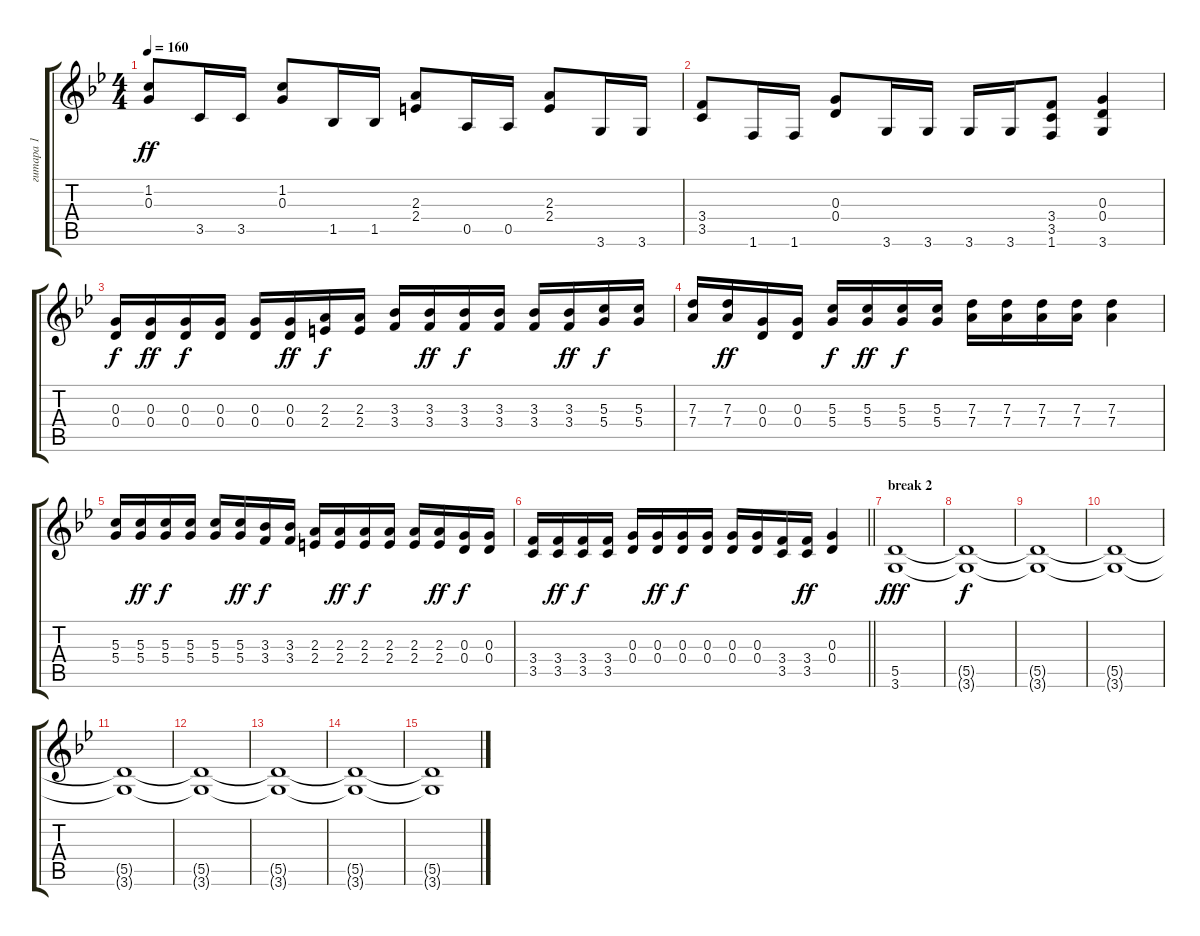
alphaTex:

\track ("гитара 1" "гитара 1") {instrument distortionguitar}
\staff {score tabs}
\tuning (E4 B3 G3 D3 A2 E2) {hide}
\ts (4 4)
\tempo 160
\clef g2
\ks gminor
(1.2 0.3).8{dy ff} 3.5.16 3.5.16 (1.2 0.3).8 1.5.16 1.5.16 (2.3 2.4).8 0.5.16 0.5.16 (2.3 2.4).8 3.6.16 3.6.16 |
(3.4 3.5).8 1.6.16 1.6.16 (0.3 0.4).8 3.6.16 3.6.16 3.6.16 3.6.16 (3.4 3.5 1.6).8 (0.3 0.4 3.6).4 |
(0.3 0.4).16{dy f} (0.3 0.4).16{dy ff} (0.3 0.4).16{dy f} (0.3 0.4).16 (0.3 0.4).16 (0.3 0.4).16{dy ff} (2.3 2.4).16{dy f} (2.3 2.4).16 (3.3 3.4).16 (3.3 3.4).16{dy ff} (3.3 3.4).16{dy f} (3.3 3.4).16 (3.3 3.4).16 (3.3 3.4).16{dy ff} (5.3 5.4).16{dy f} (5.3 5.4).16 |
(7.3 7.4).16 (7.3 7.4).16{dy ff} (0.3 0.4).16 (0.3 0.4).16 (5.3 5.4).16{dy f} (5.3 5.4).16{dy ff} (5.3 5.4).16{dy f} (5.3 5.4).16 (7.3 7.4).16 (7.3 7.4).16 (7.3 7.4).16 (7.3 7.4).16 (7.3 7.4).4 |
(5.3 5.4).16 (5.3 5.4).16{dy ff} (5.3 5.4).16{dy f} (5.3 5.4).16 (5.3 5.4).16 (5.3 5.4).16{dy ff} (3.3 3.4).16{dy f} (3.3 3.4).16 (2.3 2.4).16 (2.3 2.4).16{dy ff} (2.3 2.4).16{dy f} (2.3 2.4).16 (2.3 2.4).16 (2.3 2.4).16{dy ff} (0.3 0.4).16{dy f} (0.3 0.4).16 |
\barLineRight lightlight
(3.4 3.5).16 (3.4 3.5).16{dy ff} (3.4 3.5).16{dy f} (3.4 3.5).16 (0.3 0.4).16 (0.3 0.4).16{dy ff} (0.3 0.4).16{dy f} (0.3 0.4).16 (0.3 0.4).16 (0.3 0.4).16 (3.4 3.5).16 (3.4 3.5).16{dy ff} (0.3 0.4).4 |
\section ("" "break 2")
(5.5 3.6).1{dy fff} |
(5.5{t} 3.6{t}).1{dy f} |
(5.5{t} 3.6{t}).1 |
(5.5{t} 3.6{t}).1 |
(5.5{t} 3.6{t}).1 |
(5.5{t} 3.6{t}).1 |
(5.5{t} 3.6{t}).1 |
(5.5{t} 3.6{t}).1 |
(5.5{t} 3.6{t}).1
